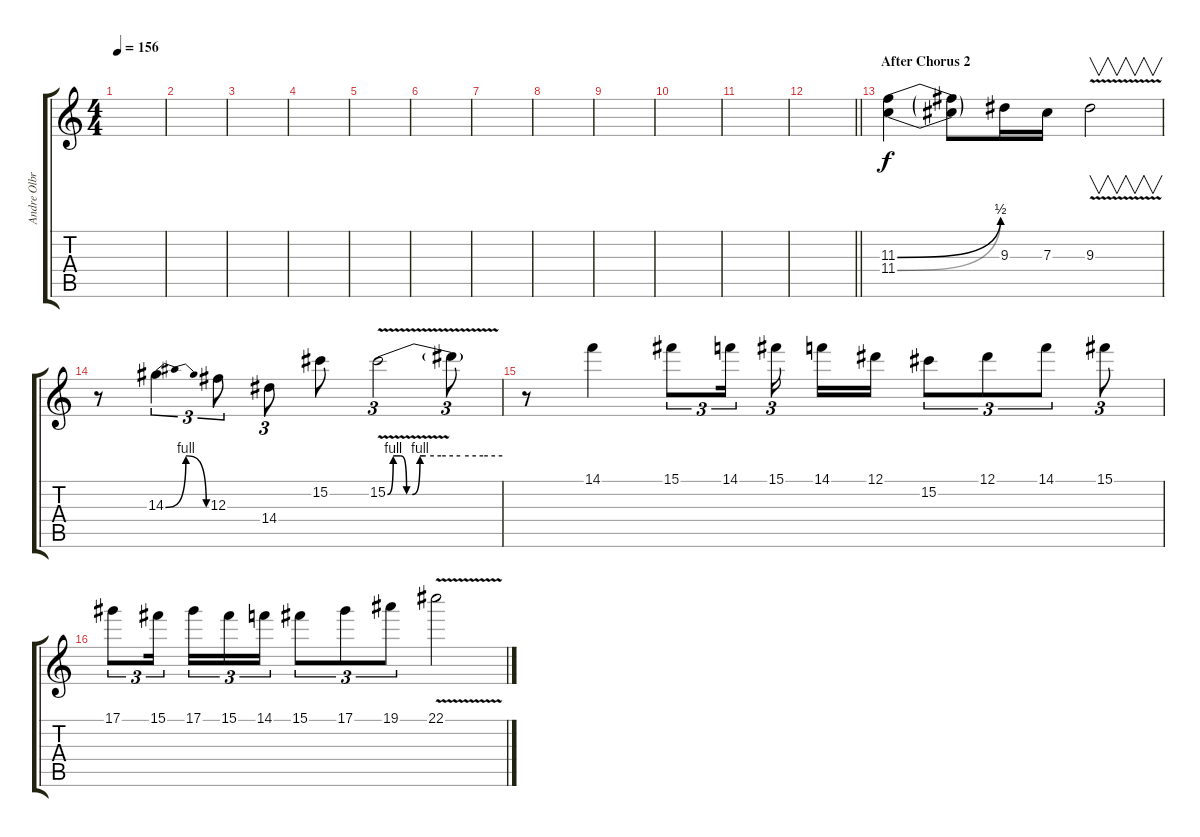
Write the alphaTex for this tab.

\track ("Andre Olbrich" "Andre Olbr") {instrument distortionguitar}
\staff {score tabs}
\tuning (Eb4 Bb3 Gb3 Db3 Ab2 Eb2) {hide}
\ts (4 4)
\tempo 156
\clef g2
\ks c
|
|
|
|
|
|
|
|
|
|
|
\barLineRight lightlight
|
\section ("" "After Chorus 2")
(11.3{be (bend 0 0 60 2)} 11.4{be (bend 0 0 60 2)}).4{balance 8} (11.3{t} 11.4{t}).8 9.3.16 7.3.16 9.3{v}.2{v} |
r.8 14.3{be (bendrelease 0 0 20 4 35 4 60 0)}.4{tu (3 2)} 12.3.8{tu (3 2)} 14.4.8{tu (3 2)} 15.2.8 15.2{be (custom 0 0 3 4 5 4 7 4 10 0 13 0 17 4 20 4 28 4 38 4 50 4 60 4) v}.2{tu (3 2)} 15.2{t}.8{tu (3 2)} |
r.8 14.1.4 15.1.8{tu (3 2)} 14.1.16{tu (3 2)} 15.1.16{tu (3 2) beam splitsecondary} 14.1.16 12.1.16 15.2.8{tu (3 2)} 12.1.8{tu (3 2)} 14.1.8{tu (3 2)} 15.1.8{tu (3 2)} |
17.1.8{tu (3 2)} 15.1.16{tu (3 2) beam splitsecondary} 17.1.16{tu (3 2)} 15.1.16{tu (3 2)} 14.1.16{tu (3 2)} 15.1.8{tu (3 2)} 17.1.8{tu (3 2)} 19.1.8{tu (3 2)} 22.1{v}.2
